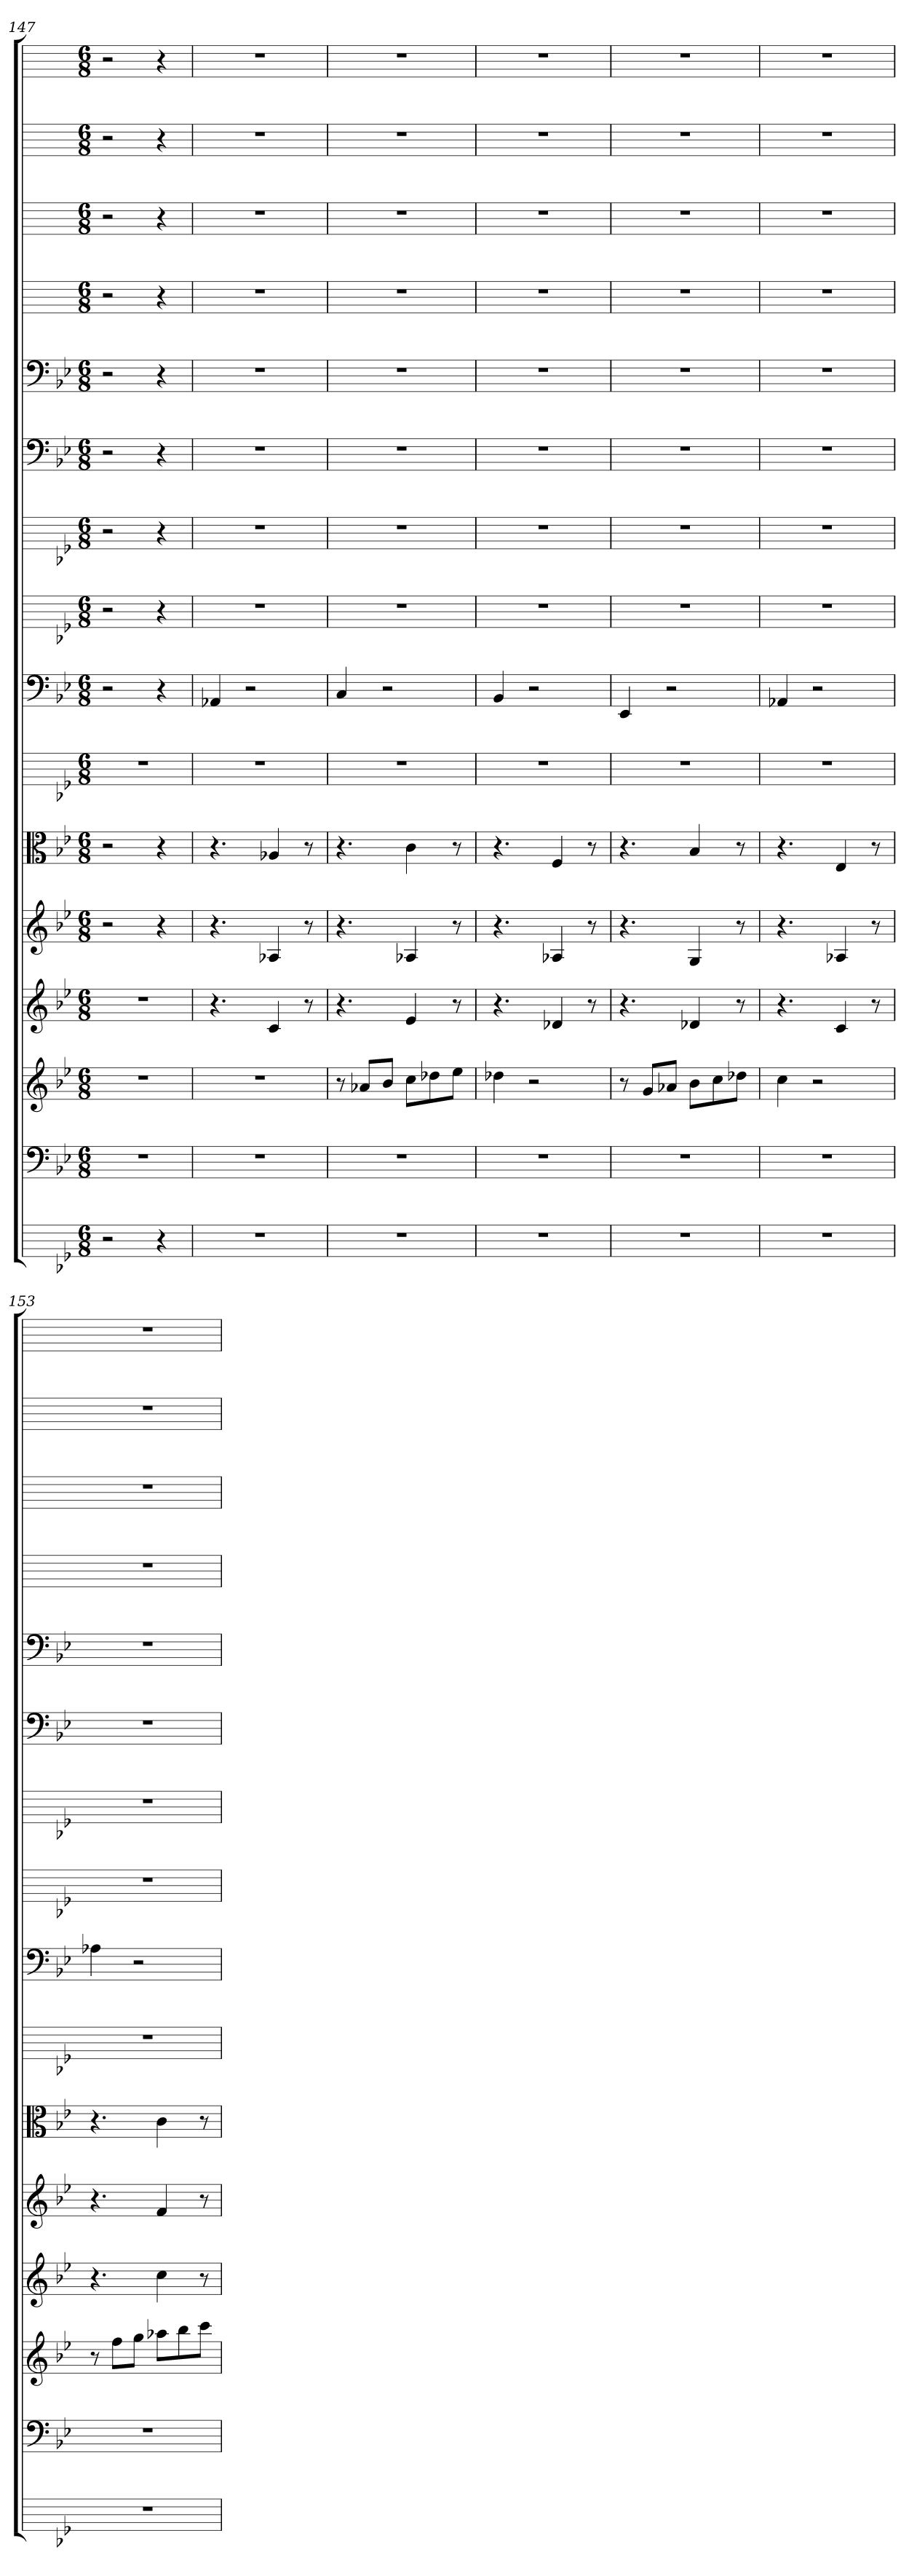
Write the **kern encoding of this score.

**kern	**kern	**kern	**kern	**kern	**kern	**kern	**kern	**kern	**kern	**kern	**kern	**kern	**kern	**kern	**kern
*part16	*part15	*part14	*part13	*part12	*part11	*part10	*part9	*part8	*part7	*part6	*part5	*part4	*part3	*part2	*part1
*staff16	*staff15	*staff14	*staff13	*staff12	*staff11	*staff10	*staff9	*staff8	*staff7	*staff6	*staff5	*staff4	*staff3	*staff2	*staff1
*	*clefF4	*	*	*	*clefC3	*	*clefF4	*	*	*clefF4	*clefF4	*	*	*	*
*k[b-e-]	*k[b-e-]	*k[b-e-]	*k[b-e-]	*k[b-e-]	*k[b-e-]	*k[b-e-]	*k[b-e-]	*k[b-e-]	*k[b-e-]	*k[b-e-]	*k[b-e-]	*k[]	*k[]	*k[]	*k[]
*M6/8	*M6/8	*M6/8	*M6/8	*M6/8	*M6/8	*M6/8	*M6/8	*M6/8	*M6/8	*M6/8	*M6/8	*M6/8	*M6/8	*M6/8	*M6/8
=147	=147	=147	=147	=147	=147	=147	=147	=147	=147	=147	=147	=147	=147	=147	=147
2r	2.r	2.r	2.r	2r	2r	2.r	2r	2r	2r	2r	2r	2r	2r	2r	2r
4r	.	.	.	4r	4r	.	4r	4r	4r	4r	4r	4r	4r	4r	4r
=148	=148	=148	=148	=148	=148	=148	=148	=148	=148	=148	=148	=148	=148	=148	=148
2.r	2.r	2.r	4.r	4.r	4.r	2.r	4AA-X	2.r	2.r	2.r	2.r	2.r	2.r	2.r	2.r
.	.	.	.	.	.	.	2r	.	.	.	.	.	.	.	.
.	.	.	4c	4A-X	4A-X	.	.	.	.	.	.	.	.	.	.
.	.	.	8r	8r	8r	.	.	.	.	.	.	.	.	.	.
=149	=149	=149	=149	=149	=149	=149	=149	=149	=149	=149	=149	=149	=149	=149	=149
2.r	2.r	8r	4.r	4.r	4.r	2.r	4C	2.r	2.r	2.r	2.r	2.r	2.r	2.r	2.r
.	.	8a-XL	.	.	.	.	.	.	.	.	.	.	.	.	.
.	.	8b-J	.	.	.	.	2r	.	.	.	.	.	.	.	.
.	.	8ccL	4e-	4A-X	4c	.	.	.	.	.	.	.	.	.	.
.	.	8dd-X	.	.	.	.	.	.	.	.	.	.	.	.	.
.	.	8ee-J	8r	8r	8r	.	.	.	.	.	.	.	.	.	.
=150	=150	=150	=150	=150	=150	=150	=150	=150	=150	=150	=150	=150	=150	=150	=150
2.r	2.r	4dd-X	4.r	4.r	4.r	2.r	4BB-	2.r	2.r	2.r	2.r	2.r	2.r	2.r	2.r
.	.	2r	.	.	.	.	2r	.	.	.	.	.	.	.	.
.	.	.	4d-X	4A-X	4F	.	.	.	.	.	.	.	.	.	.
.	.	.	8r	8r	8r	.	.	.	.	.	.	.	.	.	.
=151	=151	=151	=151	=151	=151	=151	=151	=151	=151	=151	=151	=151	=151	=151	=151
2.r	2.r	8r	4.r	4.r	4.r	2.r	4EE-	2.r	2.r	2.r	2.r	2.r	2.r	2.r	2.r
.	.	8gL	.	.	.	.	.	.	.	.	.	.	.	.	.
.	.	8a-XJ	.	.	.	.	2r	.	.	.	.	.	.	.	.
.	.	8b-L	4d-X	4G	4B-	.	.	.	.	.	.	.	.	.	.
.	.	8cc	.	.	.	.	.	.	.	.	.	.	.	.	.
.	.	8dd-XJ	8r	8r	8r	.	.	.	.	.	.	.	.	.	.
=152	=152	=152	=152	=152	=152	=152	=152	=152	=152	=152	=152	=152	=152	=152	=152
2.r	2.r	4cc	4.r	4.r	4.r	2.r	4AA-X	2.r	2.r	2.r	2.r	2.r	2.r	2.r	2.r
.	.	2r	.	.	.	.	2r	.	.	.	.	.	.	.	.
.	.	.	4c	4A-X	4E-	.	.	.	.	.	.	.	.	.	.
.	.	.	8r	8r	8r	.	.	.	.	.	.	.	.	.	.
=153	=153	=153	=153	=153	=153	=153	=153	=153	=153	=153	=153	=153	=153	=153	=153
2.r	2.r	8r	4.r	4.r	4.r	2.r	4A-X	2.r	2.r	2.r	2.r	2.r	2.r	2.r	2.r
.	.	8ffL	.	.	.	.	.	.	.	.	.	.	.	.	.
.	.	8ggJ	.	.	.	.	2r	.	.	.	.	.	.	.	.
.	.	8aa-XL	4cc	4f	4c	.	.	.	.	.	.	.	.	.	.
.	.	8bb-	.	.	.	.	.	.	.	.	.	.	.	.	.
.	.	8cccJ	8r	8r	8r	.	.	.	.	.	.	.	.	.	.
=	=	=	=	=	=	=	=	=	=	=	=	=	=	=	=
*-	*-	*-	*-	*-	*-	*-	*-	*-	*-	*-	*-	*-	*-	*-	*-
